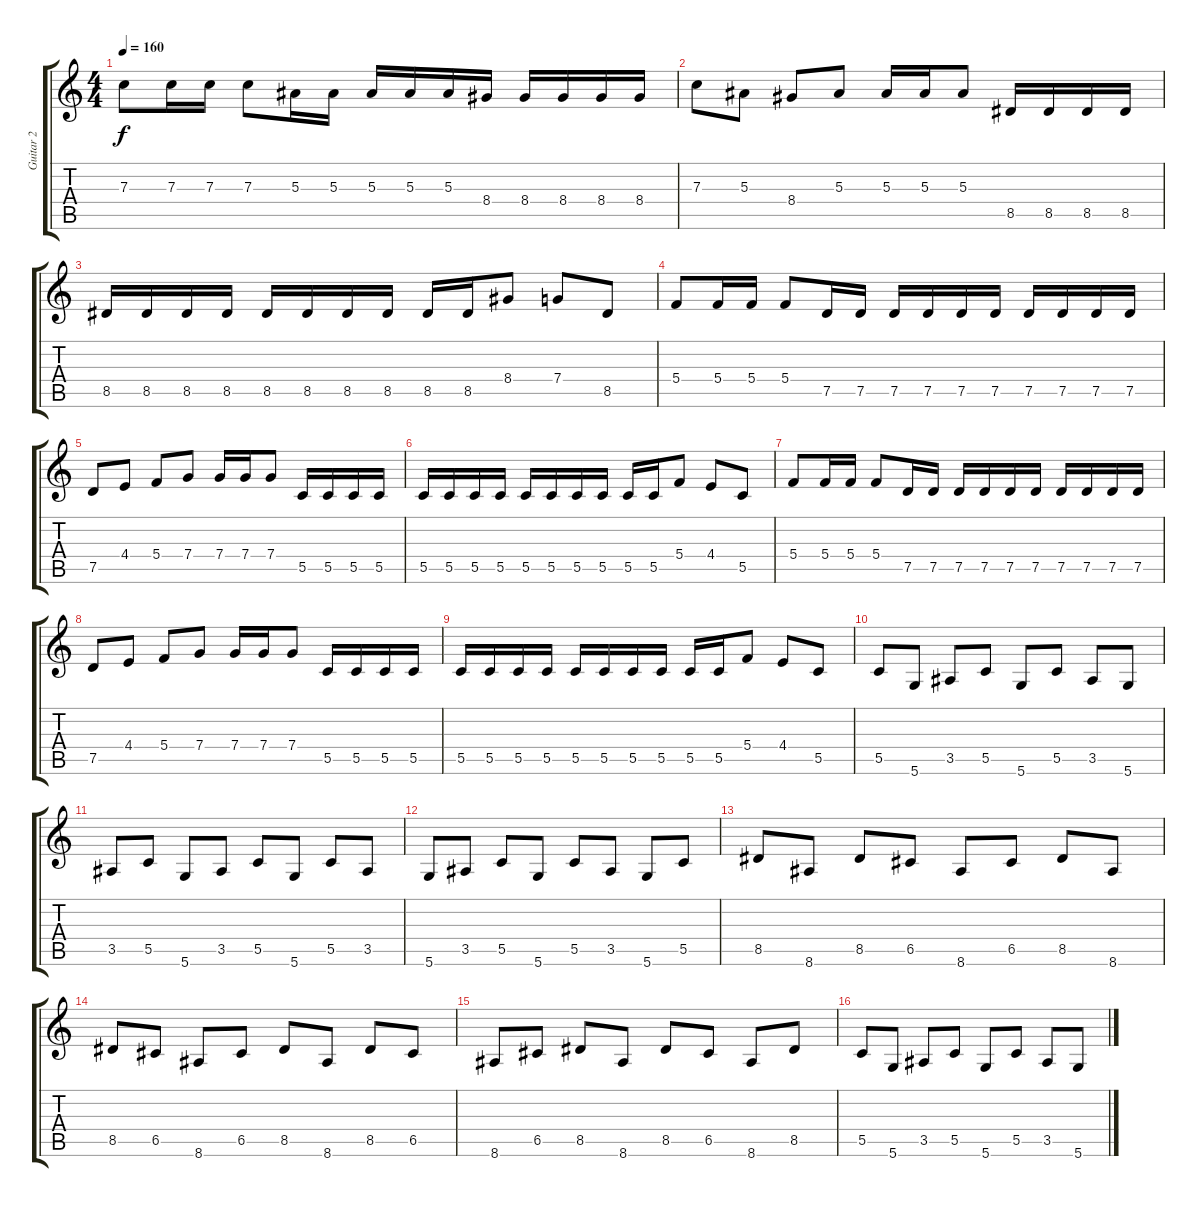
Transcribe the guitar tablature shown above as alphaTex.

\track ("Guitar 2" "Guitar 2") {instrument distortionguitar}
\staff {score tabs}
\tuning (D4 A3 F3 C3 G2 D2) {hide}
\ts (4 4)
\tempo 160
\clef g2
\ks c
7.3.8{dy f} 7.3.16 7.3.16 7.3.8 5.3.16 5.3.16 5.3.16 5.3.16 5.3.16 8.4.16 8.4.16 8.4.16 8.4.16 8.4.16 |
7.3.8 5.3.8 8.4.8 5.3.8 5.3.16 5.3.16 5.3.8 8.5.16 8.5.16 8.5.16 8.5.16 |
8.5.16 8.5.16 8.5.16 8.5.16 8.5.16 8.5.16 8.5.16 8.5.16 8.5.16 8.5.16 8.4.8 7.4.8 8.5.8 |
5.4.8 5.4.16 5.4.16 5.4.8 7.5.16 7.5.16 7.5.16 7.5.16 7.5.16 7.5.16 7.5.16 7.5.16 7.5.16 7.5.16 |
7.5.8 4.4.8 5.4.8 7.4.8 7.4.16 7.4.16 7.4.8 5.5.16 5.5.16 5.5.16 5.5.16 |
5.5.16 5.5.16 5.5.16 5.5.16 5.5.16 5.5.16 5.5.16 5.5.16 5.5.16 5.5.16 5.4.8 4.4.8 5.5.8 |
5.4.8 5.4.16 5.4.16 5.4.8 7.5.16 7.5.16 7.5.16 7.5.16 7.5.16 7.5.16 7.5.16 7.5.16 7.5.16 7.5.16 |
7.5.8 4.4.8 5.4.8 7.4.8 7.4.16 7.4.16 7.4.8 5.5.16 5.5.16 5.5.16 5.5.16 |
5.5.16 5.5.16 5.5.16 5.5.16 5.5.16 5.5.16 5.5.16 5.5.16 5.5.16 5.5.16 5.4.8 4.4.8 5.5.8 |
5.5.8 5.6.8 3.5.8 5.5.8 5.6.8 5.5.8 3.5.8 5.6.8 |
3.5.8 5.5.8 5.6.8 3.5.8 5.5.8 5.6.8 5.5.8 3.5.8 |
5.6.8 3.5.8 5.5.8 5.6.8 5.5.8 3.5.8 5.6.8 5.5.8 |
8.5.8 8.6.8 8.5.8 6.5.8 8.6.8 6.5.8 8.5.8 8.6.8 |
8.5.8 6.5.8 8.6.8 6.5.8 8.5.8 8.6.8 8.5.8 6.5.8 |
8.6.8 6.5.8 8.5.8 8.6.8 8.5.8 6.5.8 8.6.8 8.5.8 |
5.5.8 5.6.8 3.5.8 5.5.8 5.6.8 5.5.8 3.5.8 5.6.8
